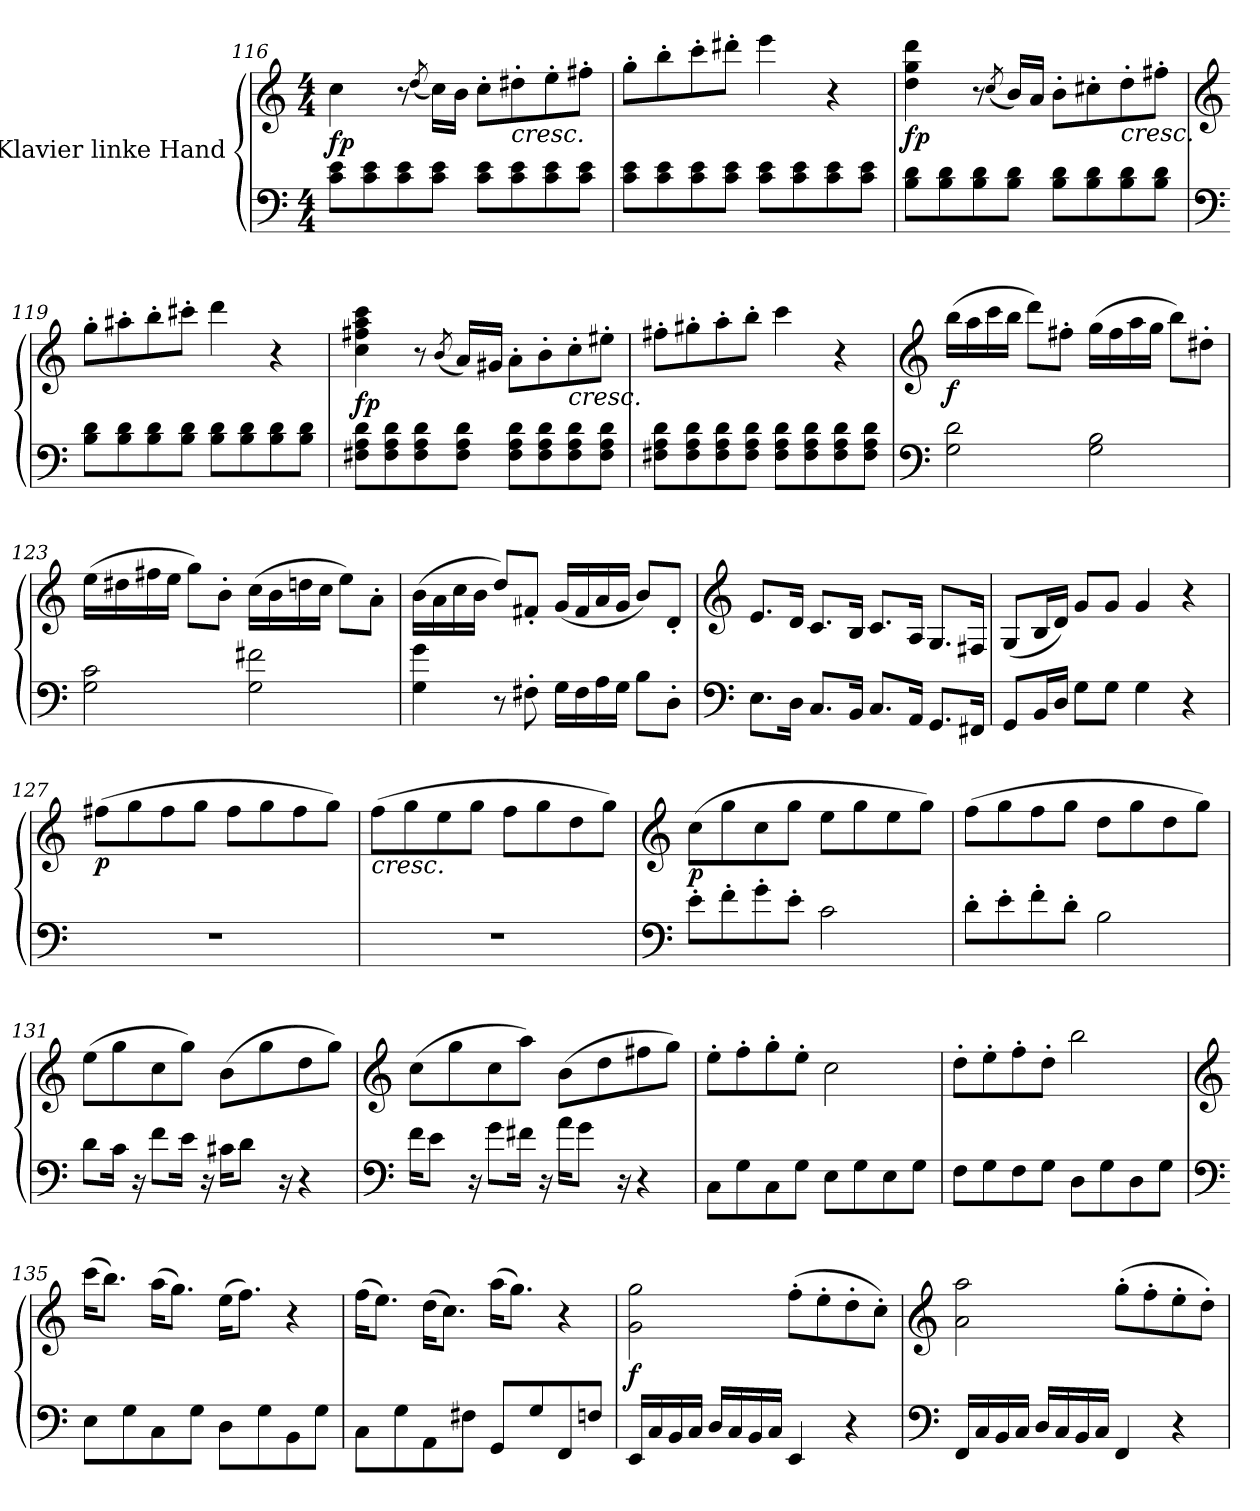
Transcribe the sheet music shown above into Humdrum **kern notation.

**kern	**kern	**dynam
*part1	*part1	*part1
*staff2	*staff1	*staff1/2
*I"Klavier linke Hand	*	*
!!LO:LB:g=z
*clefF4	*clefG2	*
*k[]	*k[]	*
*M4/4	*M4/4	*
=116	=116	=116
!	!	!LO:DY:b
8c\ 8e\L	4cc\	fp
8c\ 8e\	.	.
8c\ 8e\	8r	.
.	(8qdd/	.
8c\ 8e\J	16cc\LL)	.
.	16b\JJ	.
8c\ 8e\L	8cc'\L	.
!	!LO:TX:b:i:t=cresc.	!
8c\ 8e\	8dd#X'\	.
8c\ 8e\	8ee'\	.
8c\ 8e\J	8ff#X'\J	.
=117	=117	=117
8c\ 8e\L	8gg'\L	.
8c\ 8e\	8bb'\	.
8c\ 8e\	8ccc'\	.
8c\ 8e\J	8ddd#X'\J	.
8c\ 8e\L	4eee\	.
8c\ 8e\	.	.
8c\ 8e\	4r	.
8c\ 8e\J	.	.
=118	=118	=118
!	!	!LO:DY:b
8B\ 8d\L	4dd\ 4gg\ 4ddd\	fp
8B\ 8d\	.	.
8B\ 8d\	8r	.
.	(8qcc/	.
8B\ 8d\J	16b/LL)	.
.	16a/JJ	.
8B\ 8d\L	8b'\L	.
8B\ 8d\	8cc#X'\	.
!	!LO:TX:b:i:t=cresc.	!
8B\ 8d\	8dd'\	.
8B\ 8d\J	8ff#X'\J	.
!!LO:LB:g=z
=119	=119	=119
*clefF4	*clefG2	*
8B\ 8d\L	8gg'\L	.
8B\ 8d\	8aa#X'\	.
8B\ 8d\	8bb'\	.
8B\ 8d\J	8ccc#X'\J	.
8B\ 8d\L	4ddd\	.
8B\ 8d\	.	.
8B\ 8d\	4r	.
8B\ 8d\J	.	.
=120	=120	=120
!	!	!LO:DY:b
8F#X\ 8A\ 8d\L	4cc\ 4ff#X\ 4aa\ 4ccc\	fp
8F#\ 8A\ 8d\	.	.
8F#\ 8A\ 8d\	8r	.
.	(8qb/	.
8F#\ 8A\ 8d\J	16a/LL)	.
.	16g#X/JJ	.
8F#\ 8A\ 8d\L	8a'\L	.
8F#\ 8A\ 8d\	8b'\	.
!	!LO:TX:b:i:t=cresc.	!
8F#\ 8A\ 8d\	8cc'\	.
8F#\ 8A\ 8d\J	8ee#X'\J	.
=121	=121	=121
8F#X\ 8A\ 8d\L	8ff#X'\L	.
8F#\ 8A\ 8d\	8gg#X'\	.
8F#\ 8A\ 8d\	8aa'\	.
8F#\ 8A\ 8d\J	8bb'\J	.
8F#\ 8A\ 8d\L	4ccc\	.
8F#\ 8A\ 8d\	.	.
8F#\ 8A\ 8d\	4r	.
8F#\ 8A\ 8d\J	.	.
!!LO:LB:g=z
=122	=122	=122
*clefF4	*clefG2	*
!	!	!LO:DY:b
2G\ 2d\	(16bb\LL	f
.	16aa\	.
.	16ccc\	.
.	16bb\JJ	.
.	8ddd\L)	.
.	8ff#X'\J	.
2G\ 2B\	(16gg\LL	.
.	16ff#\	.
.	16aa\	.
.	16gg\JJ	.
.	8bb\L)	.
.	8dd#X'\J	.
=123	=123	=123
2G\ 2c\	(16ee\LL	.
.	16dd#X\	.
.	16ff#X\	.
.	16ee\JJ	.
.	8gg\L)	.
.	8b'\J	.
2G\ 2f#X\	(16cc\LL	.
.	16b\	.
.	16ddn\	.
.	16cc\JJ	.
.	8ee\L)	.
.	8a'\J	.
!!LO:LB:g=z
=124	=124	=124
4G\ 4g\	(16b\LL	.
.	16a\	.
.	16cc\	.
.	16b\JJ	.
8r	8dd/L)	.
8F#X'\	8f#X'/J	.
16G\LL	(16g/LL	.
16F#\	16f#/	.
16A\	16a/	.
16G\JJ	16g/JJ	.
8B\L	8b/L)	.
8D'\J	8d'/J	.
!!LO:LB:g=z
=125	=125	=125
*clefF4	*clefG2	*
8.E\L	8.e/L	.
16D\Jk	16d/Jk	.
8.C/L	8.c/L	.
16BB/Jk	16B/Jk	.
8.C/L	8.c/L	.
16AA/Jk	16A/Jk	.
8.GG/L	8.G/L	.
16FF#X/Jk	16F#X/Jk	.
=126	=126	=126
8GG/L	(8G/L	.
16BB/L	16B/L	.
16D/JJ	16d/JJ)	.
8G\L	8g/L	.
8G\J	8g/J	.
4G\	4g/	.
4r	4r	.
=127	=127	=127
!	!	!LO:DY:b
1r	(8ff#X\L	p
.	8gg\	.
.	8ff#\	.
.	8gg\J	.
.	8ff#\L	.
.	8gg\	.
.	8ff#\	.
.	8gg\J)	.
!!LO:LB:g=z
=128	=128	=128
!	!LO:TX:b:i:t=cresc.	!
1r	(8ff\L	.
.	8gg\	.
.	8ee\	.
.	8gg\J	.
.	8ff\L	.
.	8gg\	.
.	8dd\	.
.	8gg\J)	.
!!LO:PB:g=z
=129	=129	=129
*clefF4	*clefG2	*
!	!	!LO:DY:b
8e'\L	(8cc\L	p
8f'\	8gg\	.
8g'\	8cc\	.
8e'\J	8gg\J	.
2c\	8ee\L	.
.	8gg\	.
.	8ee\	.
.	8gg\J)	.
=130	=130	=130
8d'\L	(8ff\L	.
8e'\	8gg\	.
8f'\	8ff\	.
8d'\J	8gg\J	.
2B\	8dd\L	.
.	8gg\	.
.	8dd\	.
.	8gg\J)	.
=131	=131	=131
8d\L	(8ee\L	.
16c\Jk	8gg\	.
16r	.	.
8f\L	8cc\	.
16e\Jk	8gg\J)	.
16r	.	.
16c#X\KL	(8b\L	.
8d\J	.	.
.	8gg\	.
16r	.	.
4r	8dd\	.
.	8gg\J)	.
!!LO:LB:g=z
=132	=132	=132
*clefF4	*clefG2	*
16f\KL	(8cc\L	.
8e\J	.	.
.	8gg\	.
16r	.	.
8g\L	8cc\	.
16f#X\Jk	8aa\J)	.
16r	.	.
16a\KL	(8b\L	.
8g\J	.	.
.	8dd\	.
16r	.	.
4r	8ff#X\	.
.	8gg\J)	.
=133	=133	=133
8C\L	8ee'\L	.
8G\	8ff'\	.
8C\	8gg'\	.
8G\J	8ee'\J	.
8E\L	2cc\	.
8G\	.	.
8E\	.	.
8G\J	.	.
=134	=134	=134
8F\L	8dd'\L	.
8G\	8ee'\	.
8F\	8ff'\	.
8G\J	8dd'\J	.
8D\L	2bb\	.
8G\	.	.
8D\	.	.
8G\J	.	.
!!LO:LB:g=z
=135	=135	=135
*clefF4	*clefG2	*
8E\L	(16ccc\KL	.
.	8.bb\J)	.
8G\	.	.
8C\	(16aa\KL	.
.	8.gg\J)	.
8G\J	.	.
8D\L	(16ee\KL	.
.	8.ff\J)	.
8G\	.	.
8BB\	4r	.
8G\J	.	.
=136	=136	=136
8C\L	(16ff\KL	.
.	8.ee\J)	.
8G\	.	.
8AA\	(16dd\KL	.
.	8.cc\J)	.
8F#X\J	.	.
8GG/L	(16aa\KL	.
.	8.gg\J)	.
8G/	.	.
8FF/	4r	.
8Fn/J	.	.
=137	=137	=137
!	!	!LO:DY:b
16EE/LL	2g\ 2gg\	f
16C/	.	.
16BB/	.	.
16C/JJ	.	.
16D/LL	.	.
16C/	.	.
16BB/	.	.
16C/JJ	.	.
4EE/	(8ff'\L	.
.	8ee'\	.
4r	8dd'\	.
.	8cc'\J)	.
!!LO:LB:g=z
=138	=138	=138
*clefF4	*clefG2	*
16FF/LL	2a\ 2aa\	.
16C/	.	.
16BB/	.	.
16C/JJ	.	.
16D/LL	.	.
16C/	.	.
16BB/	.	.
16C/JJ	.	.
4FF/	(8gg'\L	.
.	8ff'\	.
4r	8ee'\	.
.	8dd'\J)	.
=	=	=
*-	*-	*-
